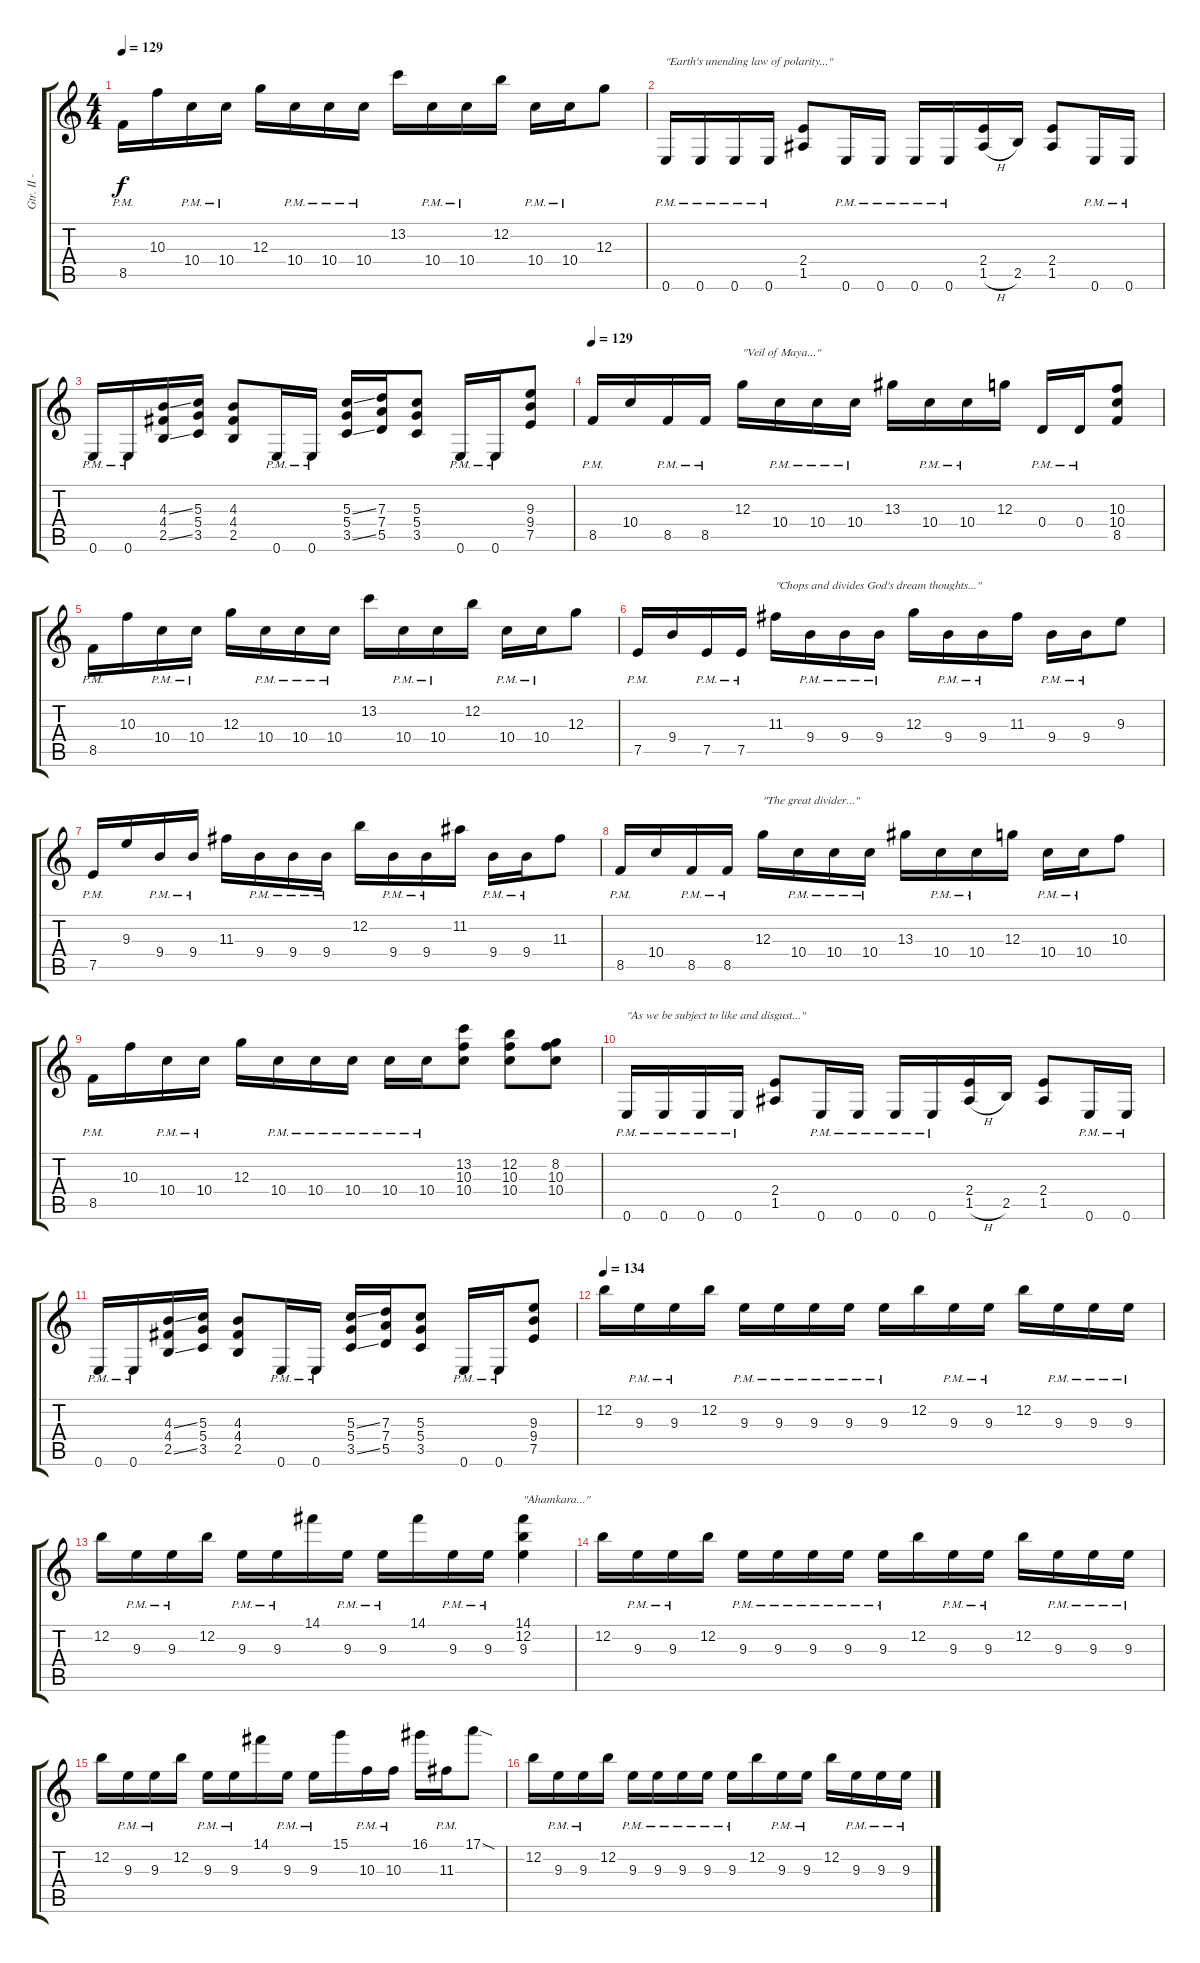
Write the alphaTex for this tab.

\track ("Gtr. II - Jason Gobel (Distortion)" "Gtr. II - ") {instrument distortionguitar}
\staff {score tabs}
\tuning (E4 B3 G3 D3 A2 E2) {hide}
\ts (4 4)
\tempo 129
\clef g2
\ks c
8.5{pm}.16{dy f} 10.3.16 10.4{pm}.16 10.4{pm}.16 12.3.16 10.4{pm}.16 10.4{pm}.16 10.4{pm}.16 13.2.16 10.4{pm}.16 10.4{pm}.16 12.2.16 10.4{pm}.16 10.4{pm}.16 12.3.8 |
0.6{pm}.16{txt "\"Earth's unending law of polarity...\""} 0.6{pm}.16 0.6{pm}.16 0.6{pm}.16 (2.4 1.5).8 0.6{pm}.16 0.6{pm}.16 0.6{pm}.16 0.6{pm}.16 (2.4 1.5{h}).16 2.5.16 (2.4 1.5).8 0.6{pm}.16 0.6{pm}.16 |
0.6{pm}.16 0.6{pm}.16 (4.3{ss} 4.4 2.5{ss}).16 (5.3 5.4 3.5).16 (4.3 4.4 2.5).8 0.6{pm}.16 0.6{pm}.16 (5.3{ss} 5.4 3.5{ss}).16 (7.3 7.4 5.5).16 (5.3 5.4 3.5).8 0.6{pm}.16 0.6{pm}.16 (9.3 9.4 7.5).8 |
\tempo 129
8.5{pm}.16 10.4.16 8.5{pm}.16 8.5{pm}.16 12.3.16{txt "\"Veil of Maya...\""} 10.4{pm}.16 10.4{pm}.16 10.4{pm}.16 13.3.16 10.4{pm}.16 10.4{pm}.16 12.3.16 0.4{pm}.16 0.4{pm}.16 (10.3 10.4 8.5).8 |
8.5{pm}.16 10.3.16 10.4{pm}.16 10.4{pm}.16 12.3.16 10.4{pm}.16 10.4{pm}.16 10.4{pm}.16 13.2.16 10.4{pm}.16 10.4{pm}.16 12.2.16 10.4{pm}.16 10.4{pm}.16 12.3.8 |
7.5{pm}.16 9.4.16 7.5{pm}.16 7.5{pm}.16 11.3.16{txt "\"Chops and divides God's dream thoughts...\""} 9.4{pm}.16 9.4{pm}.16 9.4{pm}.16 12.3.16 9.4{pm}.16 9.4{pm}.16 11.3.16 9.4{pm}.16 9.4{pm}.16 9.3.8 |
7.5{pm}.16 9.3.16 9.4{pm}.16 9.4{pm}.16 11.3.16 9.4{pm}.16 9.4{pm}.16 9.4{pm}.16 12.2.16 9.4{pm}.16 9.4{pm}.16 11.2.16 9.4{pm}.16 9.4{pm}.16 11.3.8 |
8.5{pm}.16 10.4.16 8.5{pm}.16 8.5{pm}.16 12.3.16{txt "\"The great divider...\""} 10.4{pm}.16 10.4{pm}.16 10.4{pm}.16 13.3.16 10.4{pm}.16 10.4{pm}.16 12.3.16 10.4{pm}.16 10.4{pm}.16 10.3.8 |
8.5{pm}.16 10.3.16 10.4{pm}.16 10.4{pm}.16 12.3.16 10.4{pm}.16 10.4{pm}.16 10.4{pm}.16 10.4{pm}.16 10.4{pm}.16 (13.2 10.3 10.4).8 (12.2 10.3 10.4).8 (8.2 10.3 10.4).8 |
0.6{pm}.16{txt "\"As we be subject to like and disgust...\""} 0.6{pm}.16 0.6{pm}.16 0.6{pm}.16 (2.4 1.5).8 0.6{pm}.16 0.6{pm}.16 0.6{pm}.16 0.6{pm}.16 (2.4 1.5{h}).16 2.5.16 (2.4 1.5).8 0.6{pm}.16 0.6{pm}.16 |
0.6{pm}.16 0.6{pm}.16 (4.3{ss} 4.4 2.5{ss}).16 (5.3 5.4 3.5).16 (4.3 4.4 2.5).8 0.6{pm}.16 0.6{pm}.16 (5.3{ss} 5.4 3.5{ss}).16 (7.3 7.4 5.5).16 (5.3 5.4 3.5).8 0.6{pm}.16 0.6{pm}.16 (9.3 9.4 7.5).8 |
\tempo 134
12.2.16 9.3{pm}.16 9.3{pm}.16 12.2.16 9.3{pm}.16 9.3{pm}.16 9.3{pm}.16 9.3{pm}.16 9.3{pm}.16 12.2.16 9.3{pm}.16 9.3{pm}.16 12.2.16 9.3{pm}.16 9.3{pm}.16 9.3{pm}.16 |
12.2.16 9.3{pm}.16 9.3{pm}.16 12.2.16 9.3{pm}.16 9.3{pm}.16 14.1.16 9.3{pm}.16 9.3{pm}.16 14.1.16 9.3{pm}.16 9.3{pm}.16 (14.1 12.2 9.3).4{txt "\"Ahamkara...\""} |
12.2.16 9.3{pm}.16 9.3{pm}.16 12.2.16 9.3{pm}.16 9.3{pm}.16 9.3{pm}.16 9.3{pm}.16 9.3{pm}.16 12.2.16 9.3{pm}.16 9.3{pm}.16 12.2.16 9.3{pm}.16 9.3{pm}.16 9.3{pm}.16 |
12.2.16 9.3{pm}.16 9.3{pm}.16 12.2.16 9.3{pm}.16 9.3{pm}.16 14.1.16 9.3{pm}.16 9.3{pm}.16 15.1.16 10.3{pm}.16 10.3{pm}.16 16.1.16 11.3{pm}.16 17.1{sod}.8 |
12.2.16 9.3{pm}.16 9.3{pm}.16 12.2.16 9.3{pm}.16 9.3{pm}.16 9.3{pm}.16 9.3{pm}.16 9.3{pm}.16 12.2.16 9.3{pm}.16 9.3{pm}.16 12.2.16 9.3{pm}.16 9.3{pm}.16 9.3{pm}.16
